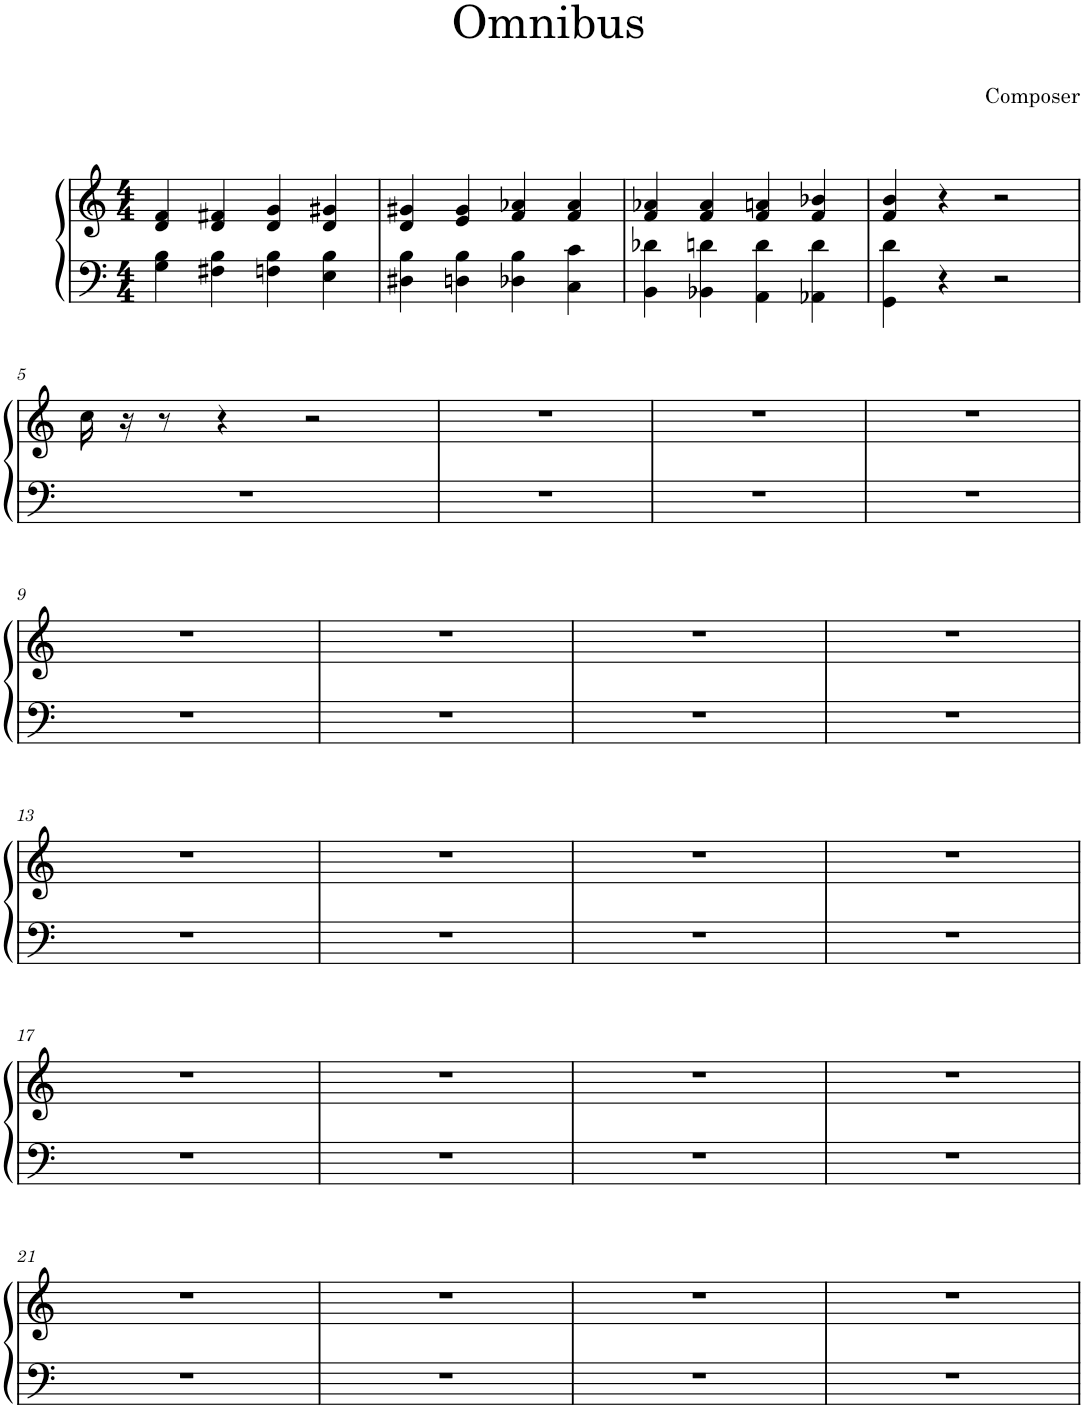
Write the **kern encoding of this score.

**kern	**kern
*part1	*part1
*staff2	*staff1
*I"Piano	*
*I'Pno.	*
*clefF4	*clefG2
*k[]	*k[]
*M4/4	*M4/4
=1	=1
4G\ 4B\	4d/ 4f/
4F#X\ 4B\	4d/ 4f#X/
4Fn\ 4B\	4d/ 4g/
4E\ 4B\	4d/ 4g#X/
=2	=2
4D#X\ 4B\	4d/ 4g#X/
4Dn\ 4B\	4e/ 4g#/
4D-X\ 4B\	4f/ 4a-X/
4C\ 4c\	4f/ 4a-/
=3	=3
4BB\ 4d-X\	4f/ 4a-X/
4BB-X\ 4dn\	4f/ 4a-/
4AA\ 4d\	4f/ 4an/
4AA-X\ 4d\	4f/ 4b-X/
=4	=4
4GG\ 4d\	4f/ 4b/
4r	4r
2r	2r
!!LO:LB:g=z
=5	=5
1r	16cc\
.	16r
.	8r
.	4r
.	2r
=6	=6
1r	1r
=7	=7
1r	1r
=8	=8
1r	1r
!!LO:LB:g=z
=9	=9
1r	1r
=10	=10
1r	1r
=11	=11
1r	1r
=12	=12
1r	1r
!!LO:LB:g=z
=13	=13
1r	1r
=14	=14
1r	1r
=15	=15
1r	1r
=16	=16
1r	1r
!!LO:LB:g=z
=17	=17
1r	1r
=18	=18
1r	1r
=19	=19
1r	1r
=20	=20
1r	1r
!!LO:LB:g=z
=21	=21
1r	1r
=22	=22
1r	1r
=23	=23
1r	1r
=24	=24
1r	1r
=	=
*-	*-
